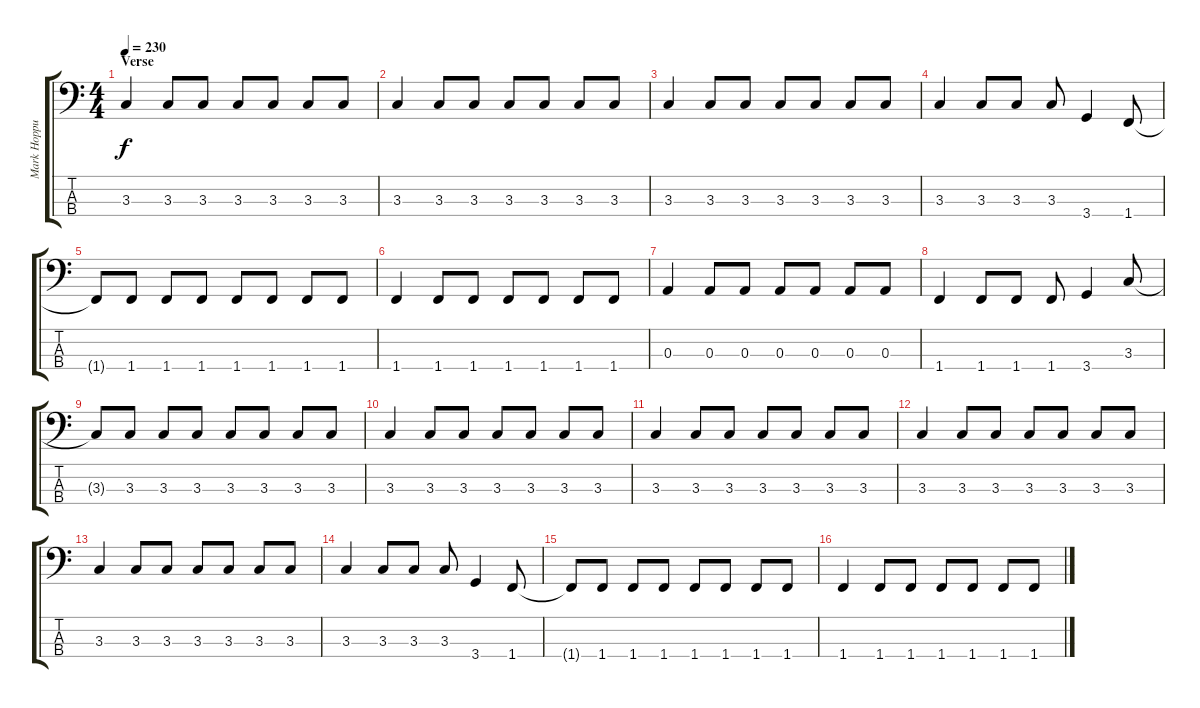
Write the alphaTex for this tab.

\track ("Mark Hoppus - Bass" "Mark Hoppu") {instrument electricbasspick}
\staff {score tabs}
\tuning (G2 D2 A1 E1) {hide}
\ts (4 4)
\section ("" "Verse")
\tempo 230
\clef f4
\ks c
3.3.4{dy f} 3.3.8 3.3.8 3.3.8 3.3.8 3.3.8 3.3.8 |
3.3.4 3.3.8 3.3.8 3.3.8 3.3.8 3.3.8 3.3.8 |
3.3.4 3.3.8 3.3.8 3.3.8 3.3.8 3.3.8 3.3.8 |
3.3.4 3.3.8 3.3.8 3.3.8 3.4.4 1.4.8 |
1.4{t}.8 1.4.8 1.4.8 1.4.8 1.4.8 1.4.8 1.4.8 1.4.8 |
1.4.4 1.4.8 1.4.8 1.4.8 1.4.8 1.4.8 1.4.8 |
0.3.4 0.3.8 0.3.8 0.3.8 0.3.8 0.3.8 0.3.8 |
1.4.4 1.4.8 1.4.8 1.4.8 3.4.4 3.3.8 |
3.3{t}.8 3.3.8 3.3.8 3.3.8 3.3.8 3.3.8 3.3.8 3.3.8 |
3.3.4 3.3.8 3.3.8 3.3.8 3.3.8 3.3.8 3.3.8 |
3.3.4 3.3.8 3.3.8 3.3.8 3.3.8 3.3.8 3.3.8 |
3.3.4 3.3.8 3.3.8 3.3.8 3.3.8 3.3.8 3.3.8 |
3.3.4 3.3.8 3.3.8 3.3.8 3.3.8 3.3.8 3.3.8 |
3.3.4 3.3.8 3.3.8 3.3.8 3.4.4 1.4.8 |
1.4{t}.8 1.4.8 1.4.8 1.4.8 1.4.8 1.4.8 1.4.8 1.4.8 |
1.4.4 1.4.8 1.4.8 1.4.8 1.4.8 1.4.8 1.4.8
